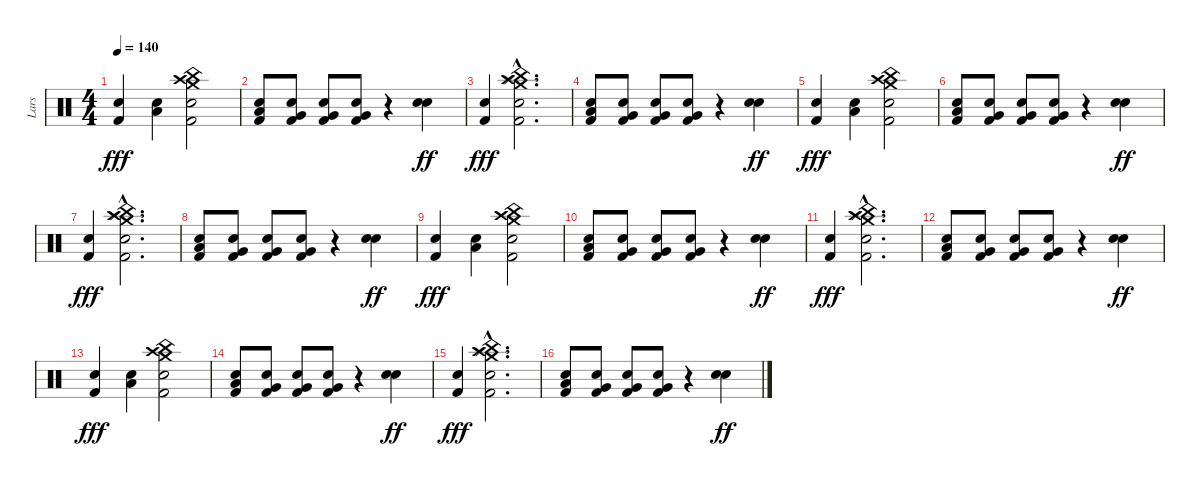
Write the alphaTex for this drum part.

\track ("Lars" "Lars") {instrument percussion}
\staff {score}
\articulation defaults
\ts (4 4)
\tempo 140
\clef neutral
\ks c
("Kick (hit) 2" "Snare (hit) 2").4{dy fff} ("Low Floor Tom (hit)" "Snare (hit) 2").4 ("Crash medium (hit)" "Snare (hit) 2" "China (hit)" "Crash high (hit)" "Kick (hit) 2").2 |
("Snare (hit) 2" "Low Floor Tom (hit)" "Kick (hit) 2").8 ("Snare (hit) 2" "Very Low Tom (hit)" "Kick (hit) 2").8 ("Snare (hit) 2" "Very Low Tom (hit)" "Kick (hit) 2").8 ("Snare (hit) 2" "Very Low Tom (hit)" "Kick (hit) 2").8 r.4 ("Electric Snare (hit)" "Snare (hit) 2").4{dy ff} |
("Snare (hit) 2" "Kick (hit) 2").4{dy fff} ("Crash medium (hit)"{hac} "China (hit)"{hac} "Snare (hit) 2"{hac} "Kick (hit) 2"{hac} "Splash (hit)"{hac} "Crash high (hit)"{hac}).2{d} |
("Snare (hit) 2" "Low Floor Tom (hit)" "Kick (hit) 2").8 ("Snare (hit) 2" "Very Low Tom (hit)" "Kick (hit) 2").8 ("Snare (hit) 2" "Very Low Tom (hit)" "Kick (hit) 2").8 ("Snare (hit) 2" "Very Low Tom (hit)" "Kick (hit) 2").8 r.4 ("Electric Snare (hit)" "Snare (hit) 2").4{dy ff} |
("Kick (hit) 2" "Snare (hit) 2").4{dy fff} ("Low Floor Tom (hit)" "Snare (hit) 2").4 ("Crash medium (hit)" "Snare (hit) 2" "China (hit)" "Crash high (hit)" "Kick (hit) 2").2 |
("Snare (hit) 2" "Low Floor Tom (hit)" "Kick (hit) 2").8 ("Snare (hit) 2" "Very Low Tom (hit)" "Kick (hit) 2").8 ("Snare (hit) 2" "Very Low Tom (hit)" "Kick (hit) 2").8 ("Snare (hit) 2" "Very Low Tom (hit)" "Kick (hit) 2").8 r.4 ("Electric Snare (hit)" "Snare (hit) 2").4{dy ff} |
("Snare (hit) 2" "Kick (hit) 2").4{dy fff} ("Crash medium (hit)"{hac} "China (hit)"{hac} "Snare (hit) 2"{hac} "Kick (hit) 2"{hac} "Splash (hit)"{hac} "Crash high (hit)"{hac}).2{d} |
("Snare (hit) 2" "Low Floor Tom (hit)" "Kick (hit) 2").8 ("Snare (hit) 2" "Very Low Tom (hit)" "Kick (hit) 2").8 ("Snare (hit) 2" "Very Low Tom (hit)" "Kick (hit) 2").8 ("Snare (hit) 2" "Very Low Tom (hit)" "Kick (hit) 2").8 r.4 ("Electric Snare (hit)" "Snare (hit) 2").4{dy ff} |
("Kick (hit) 2" "Snare (hit) 2").4{dy fff} ("Low Floor Tom (hit)" "Snare (hit) 2").4 ("Crash medium (hit)" "Snare (hit) 2" "China (hit)" "Crash high (hit)" "Kick (hit) 2").2 |
("Snare (hit) 2" "Low Floor Tom (hit)" "Kick (hit) 2").8 ("Snare (hit) 2" "Very Low Tom (hit)" "Kick (hit) 2").8 ("Snare (hit) 2" "Very Low Tom (hit)" "Kick (hit) 2").8 ("Snare (hit) 2" "Very Low Tom (hit)" "Kick (hit) 2").8 r.4 ("Electric Snare (hit)" "Snare (hit) 2").4{dy ff} |
("Snare (hit) 2" "Kick (hit) 2").4{dy fff} ("Crash medium (hit)"{hac} "China (hit)"{hac} "Snare (hit) 2"{hac} "Kick (hit) 2"{hac} "Splash (hit)"{hac} "Crash high (hit)"{hac}).2{d} |
("Snare (hit) 2" "Low Floor Tom (hit)" "Kick (hit) 2").8 ("Snare (hit) 2" "Very Low Tom (hit)" "Kick (hit) 2").8 ("Snare (hit) 2" "Very Low Tom (hit)" "Kick (hit) 2").8 ("Snare (hit) 2" "Very Low Tom (hit)" "Kick (hit) 2").8 r.4 ("Electric Snare (hit)" "Snare (hit) 2").4{dy ff} |
("Kick (hit) 2" "Snare (hit) 2").4{dy fff} ("Low Floor Tom (hit)" "Snare (hit) 2").4 ("Crash medium (hit)" "Snare (hit) 2" "China (hit)" "Crash high (hit)" "Kick (hit) 2").2 |
("Snare (hit) 2" "Low Floor Tom (hit)" "Kick (hit) 2").8 ("Snare (hit) 2" "Very Low Tom (hit)" "Kick (hit) 2").8 ("Snare (hit) 2" "Very Low Tom (hit)" "Kick (hit) 2").8 ("Snare (hit) 2" "Very Low Tom (hit)" "Kick (hit) 2").8 r.4 ("Electric Snare (hit)" "Snare (hit) 2").4{dy ff} |
("Snare (hit) 2" "Kick (hit) 2").4{dy fff} ("Crash medium (hit)"{hac} "China (hit)"{hac} "Snare (hit) 2"{hac} "Kick (hit) 2"{hac} "Splash (hit)"{hac} "Crash high (hit)"{hac}).2{d} |
("Snare (hit) 2" "Low Floor Tom (hit)" "Kick (hit) 2").8 ("Snare (hit) 2" "Very Low Tom (hit)" "Kick (hit) 2").8 ("Snare (hit) 2" "Very Low Tom (hit)" "Kick (hit) 2").8 ("Snare (hit) 2" "Very Low Tom (hit)" "Kick (hit) 2").8 r.4 ("Electric Snare (hit)" "Snare (hit) 2").4{dy ff}
